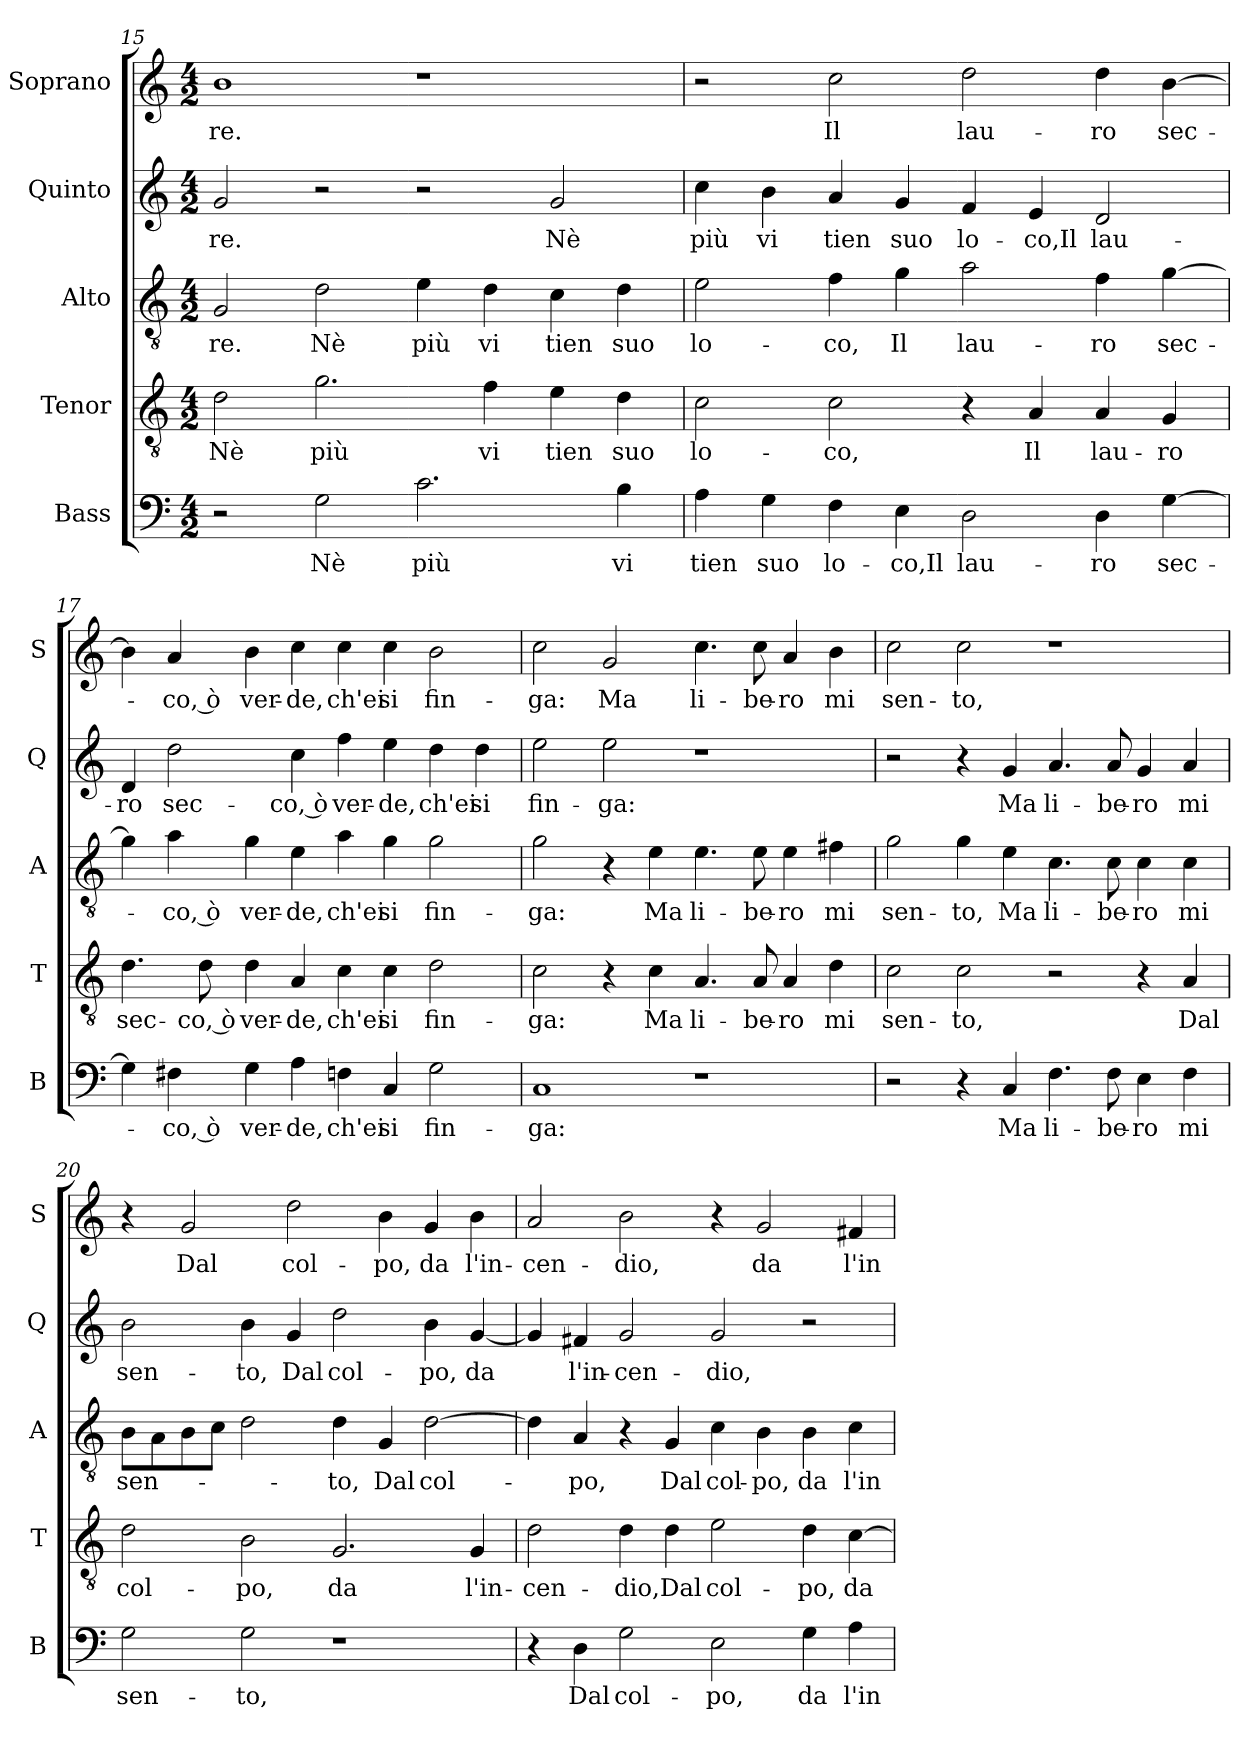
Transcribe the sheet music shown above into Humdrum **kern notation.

**kern	**text	**kern	**text	**kern	**text	**kern	**text	**kern	**text
*part5	*part5	*part4	*part4	*part3	*part3	*part2	*part2	*part1	*part1
*staff5	*staff5	*staff4	*staff4	*staff3	*staff3	*staff2	*staff2	*staff1	*staff1
*I"Bass	*	*I"Tenor	*	*I"Alto	*	*I"Quinto	*	*I"Soprano	*
*I'B	*	*I'T	*	*I'A	*	*I'Q	*	*I'S	*
!!LO:LB:g=z
*clefF4	*	*clefGv2	*	*clefGv2	*	*clefG2	*	*clefG2	*
*k[]	*	*k[]	*	*k[]	*	*k[]	*	*k[]	*
*C:	*	*C:	*	*C:	*	*C:	*	*C:	*
*M4/2	*	*M4/2	*	*M4/2	*	*M4/2	*	*M4/2	*
=15	=15	=15	=15	=15	=15	=15	=15	=15	=15
!	!	!	!LO:LY:b	!	!LO:LY:b	!	!LO:LY:b	!	!LO:LY:b
2r	.	2d\	Nè	2G/	-re.	2g/	-re.	1b	-re.
!	!LO:LY:b	!	!LO:LY:b	!	!LO:LY:b	!	!	!	!
2G\	Nè	2.g\	più	2d\	Nè	2r	.	.	.
!	!LO:LY:b	!	!	!	!LO:LY:b	!	!	!	!
2.c\	più	.	.	4e\	più	2r	.	1r	.
!	!	!	!LO:LY:b	!	!LO:LY:b	!	!	!	!
.	.	4f\	vi	4d\	vi	.	.	.	.
!	!	!	!LO:LY:b	!	!LO:LY:b	!	!LO:LY:b	!	!
.	.	4e\	tien	4c\	tien	2g/	Nè	.	.
!	!LO:LY:b	!	!LO:LY:b	!	!LO:LY:b	!	!	!	!
4B\	vi	4d\	suo	4d\	suo	.	.	.	.
=16	=16	=16	=16	=16	=16	=16	=16	=16	=16
!	!LO:LY:b	!	!LO:LY:b	!	!LO:LY:b	!	!LO:LY:b	!	!
4A\	tien	2c\	lo-	2e\	lo-	4cc\	più	2r	.
!	!LO:LY:b	!	!	!	!	!	!LO:LY:b	!	!
4G\	suo	.	.	.	.	4b\	vi	.	.
!	!LO:LY:b	!	!LO:LY:b	!	!LO:LY:b	!	!LO:LY:b	!	!LO:LY:b
4F\	lo-	2c\	-co,	4f\	-co,	4a/	tien	2cc\	Il
!	!LO:LY:b	!	!	!	!LO:LY:b	!	!LO:LY:b	!	!
4E\	-co,Il	.	.	4g\	Il	4g/	suo	.	.
!	!LO:LY:b	!	!	!	!LO:LY:b	!	!LO:LY:b	!	!LO:LY:b
2D\	lau-	4r	.	2a\	lau-	4f/	lo-	2dd\	lau-
!	!	!	!LO:LY:b	!	!	!	!LO:LY:b	!	!
.	.	4A/	Il	.	.	4e/	-co,Il	.	.
!	!LO:LY:b	!	!LO:LY:b	!	!LO:LY:b	!	!LO:LY:b	!	!LO:LY:b
4D\	-ro	4A/	lau-	4f\	-ro	2d/	lau-	4dd\	-ro
!	!LO:LY:b	!	!LO:LY:b	!	!LO:LY:b	!	!	!	!LO:LY:b
[4G\	sec-	4G/	-ro	[4g\	sec-	.	.	[4b\	sec-
=17	=17	=17	=17	=17	=17	=17	=17	=17	=17
!	!	!	!LO:LY:b	!	!	!	!LO:LY:b	!	!
4G\]	.	4.d\	sec-	4g\]	.	4d/	-ro	4b\]	.
!	!LO:LY:b	!	!	!	!LO:LY:b	!	!LO:LY:b	!	!LO:LY:b
4F#X\	-co, ò	.	.	4a\	-co, ò	2dd\	sec-	4a/	-co, ò
!	!	!	!LO:LY:b	!	!	!	!	!	!
.	.	8d\	-co, ò	.	.	.	.	.	.
!	!LO:LY:b	!	!LO:LY:b	!	!LO:LY:b	!	!	!	!LO:LY:b
4G\	ver-	4d\	ver-	4g\	ver-	.	.	4b\	ver-
!	!LO:LY:b	!	!LO:LY:b	!	!LO:LY:b	!	!LO:LY:b	!	!LO:LY:b
4A\	-de,	4A/	-de,	4e\	-de,	4cc\	-co, ò	4cc\	-de,
!	!LO:LY:b	!	!LO:LY:b	!	!LO:LY:b	!	!LO:LY:b	!	!LO:LY:b
4Fn\	ch'ei	4c\	ch'ei	4a\	ch'ei	4ff\	ver-	4cc\	ch'ei
!	!LO:LY:b	!	!LO:LY:b	!	!LO:LY:b	!	!LO:LY:b	!	!LO:LY:b
4C/	si	4c\	si	4g\	si	4ee\	-de,	4cc\	si
!	!LO:LY:b	!	!LO:LY:b	!	!LO:LY:b	!	!LO:LY:b	!	!LO:LY:b
2G\	fin-	2d\	fin-	2g\	fin-	4dd\	ch'ei	2b\	fin-
!	!	!	!	!	!	!	!LO:LY:b	!	!
.	.	.	.	.	.	4dd\	si	.	.
!!LO:LB:g=z
=18	=18	=18	=18	=18	=18	=18	=18	=18	=18
!	!LO:LY:b	!	!LO:LY:b	!	!LO:LY:b	!	!LO:LY:b	!	!LO:LY:b
1C	-ga:	2c\	-ga:	2g\	-ga:	2ee\	fin-	2cc\	-ga:
!	!	!	!	!	!	!	!LO:LY:b	!	!LO:LY:b
.	.	4r	.	4r	.	2ee\	-ga:	2g/	Ma
!	!	!	!LO:LY:b	!	!LO:LY:b	!	!	!	!
.	.	4c\	Ma	4e\	Ma	.	.	.	.
!	!	!	!LO:LY:b	!	!LO:LY:b	!	!	!	!LO:LY:b
1r	.	4.A/	li-	4.e\	li-	1r	.	4.cc\	li-
!	!	!	!LO:LY:b	!	!LO:LY:b	!	!	!	!LO:LY:b
.	.	8A/	-be-	8e\	-be-	.	.	8cc\	-be-
!	!	!	!LO:LY:b	!	!LO:LY:b	!	!	!	!LO:LY:b
.	.	4A/	-ro	4e\	-ro	.	.	4a/	-ro
!	!	!	!LO:LY:b	!	!LO:LY:b	!	!	!	!LO:LY:b
.	.	4d\	mi	4f#X\	mi	.	.	4b\	mi
=19	=19	=19	=19	=19	=19	=19	=19	=19	=19
!	!	!	!LO:LY:b	!	!LO:LY:b	!	!	!	!LO:LY:b
2r	.	2c\	sen-	2g\	sen-	2r	.	2cc\	sen-
!	!	!	!LO:LY:b	!	!LO:LY:b	!	!	!	!LO:LY:b
4r	.	2c\	-to,	4g\	-to,	4r	.	2cc\	-to,
!	!LO:LY:b	!	!	!	!LO:LY:b	!	!LO:LY:b	!	!
4C/	Ma	.	.	4e\	Ma	4g/	Ma	.	.
!	!LO:LY:b	!	!	!	!LO:LY:b	!	!LO:LY:b	!	!
4.F\	li-	2r	.	4.c\	li-	4.a/	li-	1r	.
!	!LO:LY:b	!	!	!	!LO:LY:b	!	!LO:LY:b	!	!
8F\	-be-	.	.	8c\	-be-	8a/	-be-	.	.
!	!LO:LY:b	!	!	!	!LO:LY:b	!	!LO:LY:b	!	!
4E\	-ro	4r	.	4c\	-ro	4g/	-ro	.	.
!	!LO:LY:b	!	!LO:LY:b	!	!LO:LY:b	!	!LO:LY:b	!	!
4F\	mi	4A/	Dal	4c\	mi	4a/	mi	.	.
=20	=20	=20	=20	=20	=20	=20	=20	=20	=20
!	!LO:LY:b	!	!LO:LY:b	!	!LO:LY:b	!	!LO:LY:b	!	!
2G\	sen-	2d\	col-	8B\L	sen-	2b\	sen-	4r	.
.	.	.	.	8A\	.	.	.	.	.
!	!	!	!	!	!	!	!	!	!LO:LY:b
.	.	.	.	8B\	.	.	.	2g/	Dal
.	.	.	.	8c\J	.	.	.	.	.
!	!LO:LY:b	!	!LO:LY:b	!	!	!	!LO:LY:b	!	!
2G\	-to,	2B\	-po,	2d\	.	4b\	-to,	.	.
!	!	!	!	!	!	!	!LO:LY:b	!	!LO:LY:b
.	.	.	.	.	.	4g/	Dal	2dd\	col-
!	!	!	!LO:LY:b	!	!LO:LY:b	!	!LO:LY:b	!	!
1r	.	2.G/	da	4d\	-to,	2dd\	col-	.	.
!	!	!	!	!	!LO:LY:b	!	!	!	!LO:LY:b
.	.	.	.	4G/	Dal	.	.	4b\	-po,
!	!	!	!	!	!LO:LY:b	!	!LO:LY:b	!	!LO:LY:b
.	.	.	.	[2d\	col-	4b\	-po,	4g/	da
!	!	!	!LO:LY:b	!	!	!	!LO:LY:b	!	!LO:LY:b
.	.	4G/	l'in-	.	.	[4g/	da	4b\	l'in-
!!LO:PB:g=z
=21	=21	=21	=21	=21	=21	=21	=21	=21	=21
!	!	!	!LO:LY:b	!	!	!	!	!	!LO:LY:b
4r	.	2d\	-cen-	4d\]	.	4g/]	.	2a/	-cen-
!	!LO:LY:b	!	!	!	!LO:LY:b	!	!LO:LY:b	!	!
4D\	Dal	.	.	4A/	-po,	4f#X/	l'in-	.	.
!	!LO:LY:b	!	!LO:LY:b	!	!	!	!LO:LY:b	!	!LO:LY:b
2G\	col-	4d\	-dio,	4r	.	2g/	-cen-	2b\	-dio,
!	!	!	!LO:LY:b	!	!LO:LY:b	!	!	!	!
.	.	4d\	Dal	4G/	Dal	.	.	.	.
!	!LO:LY:b	!	!LO:LY:b	!	!LO:LY:b	!	!LO:LY:b	!	!
2E\	-po,	2e\	col-	4c\	col-	2g/	-dio,	4r	.
!	!	!	!	!	!LO:LY:b	!	!	!	!LO:LY:b
.	.	.	.	4B\	-po,	.	.	2g/	da
!	!LO:LY:b	!	!LO:LY:b	!	!LO:LY:b	!	!	!	!
4G\	da	4d\	-po,	4B\	da	2r	.	.	.
!	!LO:LY:b	!	!LO:LY:b	!	!LO:LY:b	!	!	!	!LO:LY:b
4A\	l'in-	[4c\	da	4c\	l'in-	.	.	4f#X/	l'in-
=	=	=	=	=	=	=	=	=	=
*-	*-	*-	*-	*-	*-	*-	*-	*-	*-
